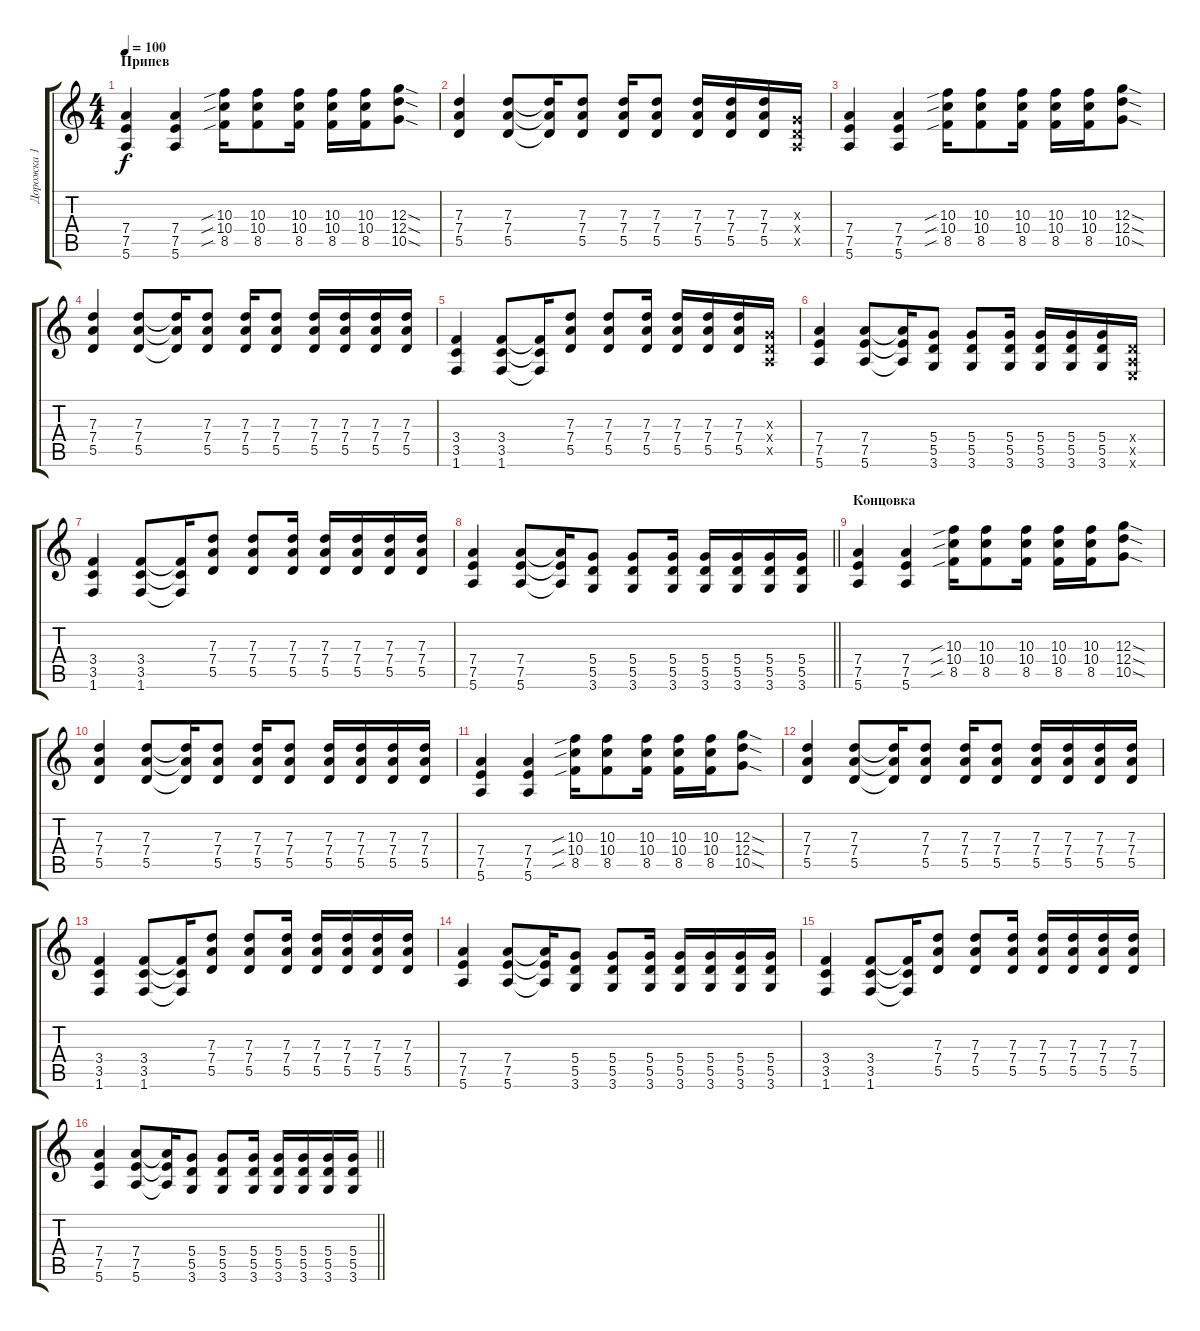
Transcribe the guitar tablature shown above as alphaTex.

\track ("Дорожка 1" "Дорожка 1") {instrument electricguitarclean}
\staff {score tabs}
\tuning (E4 B3 G3 D3 A2 E2) {hide}
\ts (4 4)
\section ("" "Припев")
\tempo 100
\clef g2
\ks c
(7.4 7.5 5.6).4{dy f volume 15 instrument overdrivenguitar} (7.4 7.5 5.6).4 (10.3{sib} 10.4{sib} 8.5{sib}).16 (10.3 10.4 8.5).8 (10.3 10.4 8.5).16 (10.3 10.4 8.5).16 (10.3 10.4 8.5).16 (12.3{sod} 12.4{sod} 10.5{sod}).8 |
(7.3 7.4 5.5).4 (7.3 7.4 5.5).8 (7.3{t} 7.4{t} 5.5{t}).16 (7.3 7.4 5.5).8 (7.3 7.4 5.5).16 (7.3 7.4 5.5).8 (7.3 7.4 5.5).16 (7.3 7.4 5.5).16 (7.3 7.4 5.5).16 (0.3{x} 0.4{x} 0.5{x}).16 |
(7.4 7.5 5.6).4 (7.4 7.5 5.6).4 (10.3{sib} 10.4{sib} 8.5{sib}).16 (10.3 10.4 8.5).8 (10.3 10.4 8.5).16 (10.3 10.4 8.5).16 (10.3 10.4 8.5).16 (12.3{sod} 12.4{sod} 10.5{sod}).8 |
(7.3 7.4 5.5).4 (7.3 7.4 5.5).8 (7.3{t} 7.4{t} 5.5{t}).16 (7.3 7.4 5.5).8 (7.3 7.4 5.5).16 (7.3 7.4 5.5).8 (7.3 7.4 5.5).16 (7.3 7.4 5.5).16 (7.3 7.4 5.5).16 (7.3 7.4 5.5).16 |
(3.4 3.5 1.6).4 (3.4 3.5 1.6).8 (3.4{t} 3.5{t} 1.6{t}).16 (7.3 7.4 5.5).8 (7.3 7.4 5.5).8 (7.3 7.4 5.5).16 (7.3 7.4 5.5).16 (7.3 7.4 5.5).16 (7.3 7.4 5.5).16 (0.3{x} 0.4{x} 0.5{x}).16 |
(7.4 7.5 5.6).4 (7.4 7.5 5.6).8 (7.4{t} 7.5{t} 5.6{t}).16 (5.4 5.5 3.6).8 (5.4 5.5 3.6).8 (5.4 5.5 3.6).16 (5.4 5.5 3.6).16 (5.4 5.5 3.6).16 (5.4 5.5 3.6).16 (0.4{x} 0.5{x} 0.6{x}).16 |
(3.4 3.5 1.6).4 (3.4 3.5 1.6).8 (3.4{t} 3.5{t} 1.6{t}).16 (7.3 7.4 5.5).8 (7.3 7.4 5.5).8 (7.3 7.4 5.5).16 (7.3 7.4 5.5).16 (7.3 7.4 5.5).16 (7.3 7.4 5.5).16 (7.3 7.4 5.5).16 |
\barLineRight lightlight
(7.4 7.5 5.6).4 (7.4 7.5 5.6).8 (7.4{t} 7.5{t} 5.6{t}).16 (5.4 5.5 3.6).8 (5.4 5.5 3.6).8 (5.4 5.5 3.6).16 (5.4 5.5 3.6).16 (5.4 5.5 3.6).16 (5.4 5.5 3.6).16 (5.4 5.5 3.6).16 |
\section ("" "Концовка")
(7.4 7.5 5.6).4 (7.4 7.5 5.6).4 (10.3{sib} 10.4{sib} 8.5{sib}).16 (10.3 10.4 8.5).8 (10.3 10.4 8.5).16 (10.3 10.4 8.5).16 (10.3 10.4 8.5).16 (12.3{sod} 12.4{sod} 10.5{sod}).8 |
(7.3 7.4 5.5).4 (7.3 7.4 5.5).8 (7.3{t} 7.4{t} 5.5{t}).16 (7.3 7.4 5.5).8 (7.3 7.4 5.5).16 (7.3 7.4 5.5).8 (7.3 7.4 5.5).16 (7.3 7.4 5.5).16 (7.3 7.4 5.5).16 (7.3 7.4 5.5).16 |
(7.4 7.5 5.6).4 (7.4 7.5 5.6).4 (10.3{sib} 10.4{sib} 8.5{sib}).16 (10.3 10.4 8.5).8 (10.3 10.4 8.5).16 (10.3 10.4 8.5).16 (10.3 10.4 8.5).16 (12.3{sod} 12.4{sod} 10.5{sod}).8 |
(7.3 7.4 5.5).4 (7.3 7.4 5.5).8 (7.3{t} 7.4{t} 5.5{t}).16 (7.3 7.4 5.5).8 (7.3 7.4 5.5).16 (7.3 7.4 5.5).8 (7.3 7.4 5.5).16 (7.3 7.4 5.5).16 (7.3 7.4 5.5).16 (7.3 7.4 5.5).16 |
(3.4 3.5 1.6).4 (3.4 3.5 1.6).8 (3.4{t} 3.5{t} 1.6{t}).16 (7.3 7.4 5.5).8 (7.3 7.4 5.5).8 (7.3 7.4 5.5).16 (7.3 7.4 5.5).16 (7.3 7.4 5.5).16 (7.3 7.4 5.5).16 (7.3 7.4 5.5).16 |
(7.4 7.5 5.6).4 (7.4 7.5 5.6).8 (7.4{t} 7.5{t} 5.6{t}).16 (5.4 5.5 3.6).8 (5.4 5.5 3.6).8 (5.4 5.5 3.6).16 (5.4 5.5 3.6).16 (5.4 5.5 3.6).16 (5.4 5.5 3.6).16 (5.4 5.5 3.6).16 |
(3.4 3.5 1.6).4 (3.4 3.5 1.6).8 (3.4{t} 3.5{t} 1.6{t}).16 (7.3 7.4 5.5).8 (7.3 7.4 5.5).8 (7.3 7.4 5.5).16 (7.3 7.4 5.5).16 (7.3 7.4 5.5).16 (7.3 7.4 5.5).16 (7.3 7.4 5.5).16 |
\barLineRight lightlight
(7.4 7.5 5.6).4 (7.4 7.5 5.6).8 (7.4{t} 7.5{t} 5.6{t}).16 (5.4 5.5 3.6).8 (5.4 5.5 3.6).8 (5.4 5.5 3.6).16 (5.4 5.5 3.6).16 (5.4 5.5 3.6).16 (5.4 5.5 3.6).16 (5.4 5.5 3.6).16
